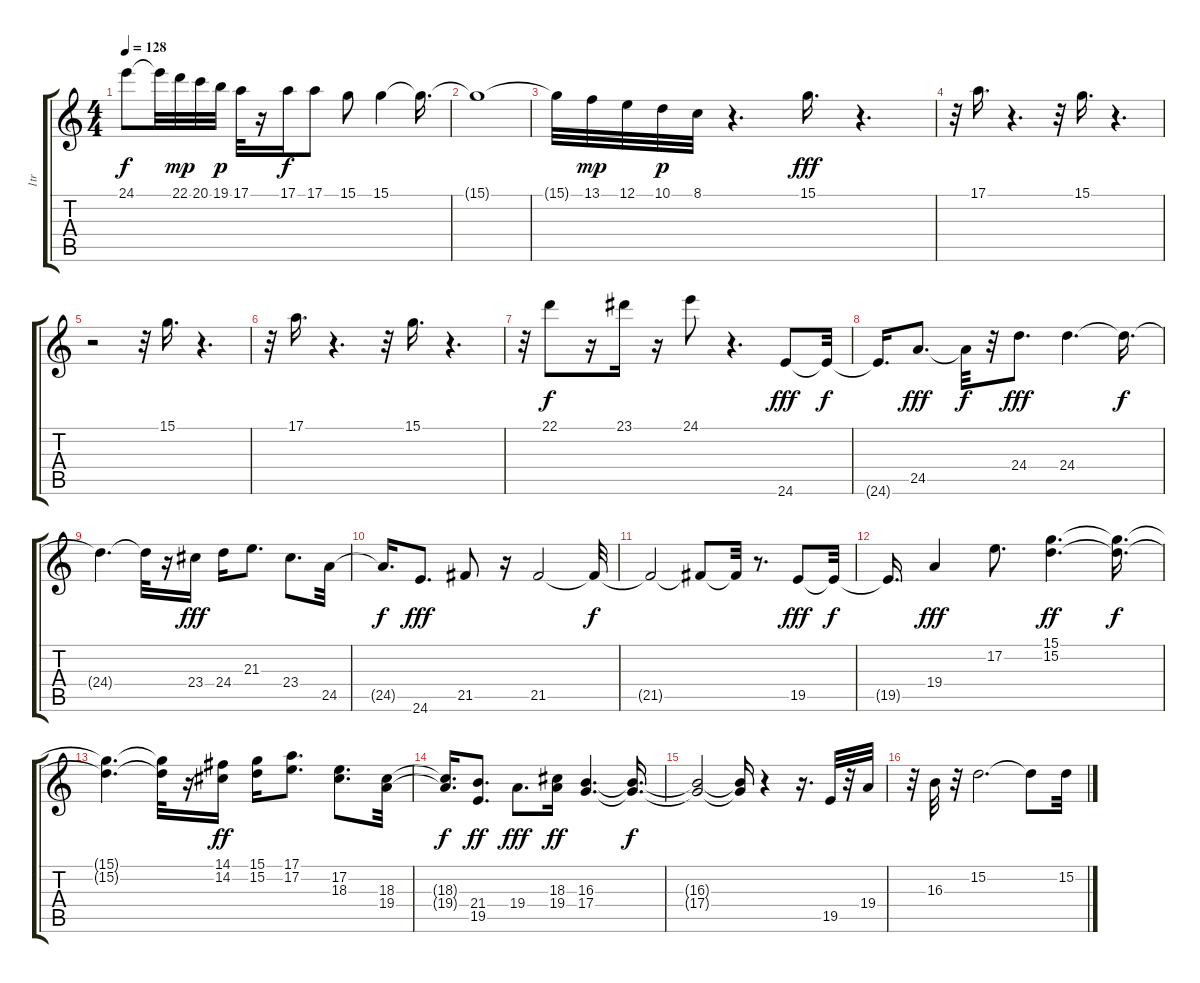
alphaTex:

\track ("1tr                                 " "1tr       ") {instrument lead2sawtooth}
\staff {score tabs}
\tuning (E4 B3 G3 D3 A2 E2) {hide}
\ts (4 4)
\tempo 128
\clef g2
\ks c
24.1{t}.8{dy f} 24.1{t}.32 22.1.32{dy mp} 20.1.32 19.1.32{dy p} 17.1.32 r.16 17.1.16{dy f volume 5} 17.1.8 15.1.8 15.1.4 15.1{t}.16{d} |
15.1{t}.1 |
15.1{t}.32 13.1.32{dy mp} 12.1.32 10.1.32{dy p} 8.1.32 r.4{d} 15.1.16{d dy fff volume 5 balance 0 instrument synthbrass1} r.4{d} |
r.32 17.1.16{d} r.4{d} r.32 15.1.16{d} r.4{d} |
r.2 r.32 15.1.16{d volume 5 balance 0} r.4{d} |
r.32 17.1.16{d} r.4{d} r.32 15.1.16{d} r.4{d} |
r.32 22.1.8{dy f balance 0} r.16 23.1.16 r.16 24.1.8 r.4{d} 24.6.8{dy fff volume 4 balance 16 instrument overdrivenguitar} 24.6{t}.32{dy f} |
24.6{t}.16{d} 24.5.8{d dy fff} 24.5{t}.32{dy f} r.32 24.4.8{d dy fff} 24.4.4{d} 24.4{t}.16{d dy f} |
24.4{t}.4{d} 24.4{t}.32 r.16 23.4.16{dy fff} 24.4.16 21.3.8{d} 23.4.8{d} 24.5.32 |
24.5{t}.16{d dy f} 24.6.8{d dy fff} 21.5.8 r.16 21.5.2 21.5{t}.32{dy f} |
21.5{t}.2 21.5{t}.8 21.5{t}.32 r.8{d} 19.5.8{dy fff volume 4} 19.5{t}.32{dy f} |
19.5{t}.16{d} 19.4.4{dy fff} 17.2.8{d} (15.1 15.2).4{d dy ff} (15.1{t} 15.2{t}).16{d dy f} |
(15.1{t} 15.2{t}).4{d} (15.1{t} 15.2{t}).32 r.16 (14.1 14.2).16{dy ff volume 4} (15.1 15.2).16 (17.1 17.2).8{d} (17.2 18.3).8{d} (18.3 19.4).32 |
(18.3{t} 19.4{t}).16{d dy f} (21.4 19.5).8{d dy ff} 19.4.8{d dy fff} (18.3 19.4).16{dy ff} (16.3 17.4).4{d} (16.3{t} 17.4{t}).16{d dy f} |
(16.3{t} 17.4{t}).2 (16.3{t} 17.4{t}).16 r.4 r.16{d} 19.5.32{volume 5 balance 16 instrument lead2sawtooth} r.32 19.4.32 |
r.32 16.3.32 r.32 15.2.2{d} 15.2{t}.8 15.2.32
